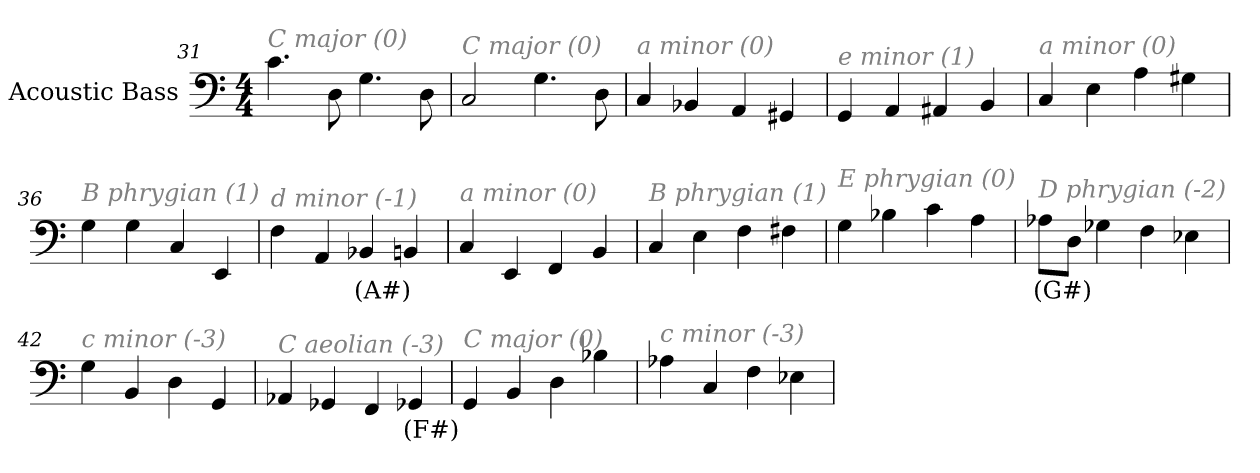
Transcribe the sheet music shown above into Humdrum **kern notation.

**kern	**text
*part1	*part1
*staff1	*staff1
*I"Acoustic Bass	*
*clefF4	*
*ITrd7c12	*
*k[]	*
*C:	*
*M4/4	*
=31	=31
!LO:TX:i:color=#808080:t=C major (0)	!
4.C	.
8DD	.
4.GG	.
8DD	.
=32	=32
!LO:TX:i:color=#808080:t=C major (0)	!
2CC	.
4.GG	.
8DD	.
=33	=33
!LO:TX:i:color=#808080:t=a minor (0)	!
4CC	.
4BBB-X	.
4AAA	.
4GGG#X	.
=34	=34
!LO:TX:i:color=#808080:t=e minor (1)	!
4GGG	.
4AAA	.
4AAA#X	.
4BBB	.
=35	=35
!LO:TX:i:color=#808080:t=a minor (0)	!
4CC	.
4EE	.
4AA	.
4GG#X	.
=36	=36
!LO:TX:i:color=#808080:t=B phrygian (1)	!
4GG	.
4GG	.
4CC	.
4EEE	.
=37	=37
!LO:TX:i:color=#808080:t=d minor (-1)	!
4FF	.
4AAA	.
4BBB-Xi	(A#)
4BBB	.
=38	=38
!LO:TX:i:color=#808080:t=a minor (0)	!
4CC	.
4EEE	.
4FFF	.
4BBB	.
=39	=39
!LO:TX:i:color=#808080:t=B phrygian (1)	!
4CC	.
4EE	.
4FF	.
4FF#X	.
=40	=40
!LO:TX:i:color=#808080:t=E phrygian (0)	!
4GG	.
4BB-X	.
4C	.
4AA	.
=41	=41
!LO:TX:i:color=#808080:t=D phrygian (-2)	!
8AA-XiL	(G#)
8DDJ	.
4GG-X	.
4FF	.
4EE-X	.
=42	=42
!LO:TX:i:color=#808080:t=c minor (-3)	!
4GG	.
4BBB	.
4DD	.
4GGG	.
=43	=43
!LO:TX:i:color=#808080:t=C aeolian (-3)	!
4AAA-X	.
4GGG-X	.
4FFF	.
4GGG-Xi	(F#)
=44	=44
!LO:TX:i:color=#808080:t=C major (0)	!
4GGG	.
4BBB	.
4DD	.
4BB-X	.
=45	=45
!LO:TX:i:color=#808080:t=c minor (-3)	!
4AA-X	.
4CC	.
4FF	.
4EE-X	.
=	=
*-	*-
